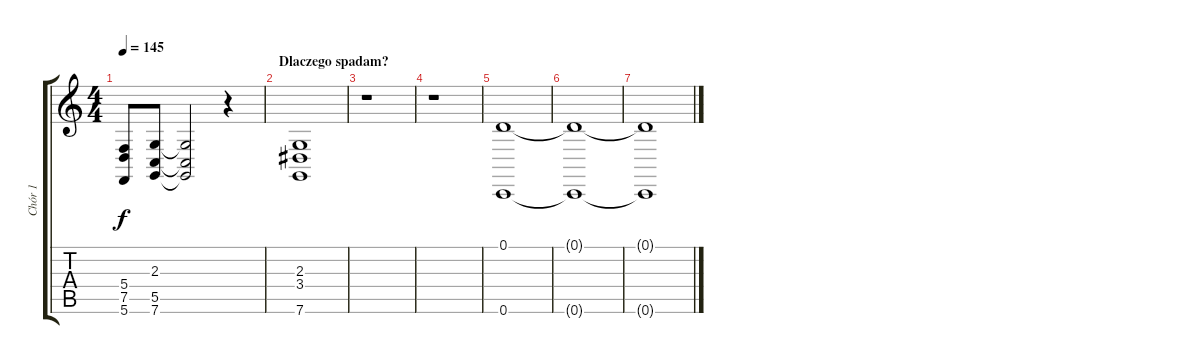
\track ("Chór 1" "Chór 1") {instrument choiraahs}
\staff {score tabs}
\tuning (D4 A3 F3 C3 G2 C2) {hide}
\ts (4 4)
\tempo 145
\clef g2
\ks c
(5.4{t} 7.5{t} 5.6{t}).8{dy f} (2.3 5.5 7.6).8 (2.3{t} 5.5{t} 7.6{t}).2 r.4 |
\section ("" "Dlaczego spadam?")
(2.3 3.4 7.6).1 |
r.1 |
r.1 |
(0.1 0.6).1{volume 4 balance 2 instrument birdtweet} |
(0.1{t} 0.6{t}).1 |
(0.1{t} 0.6{t}).1
